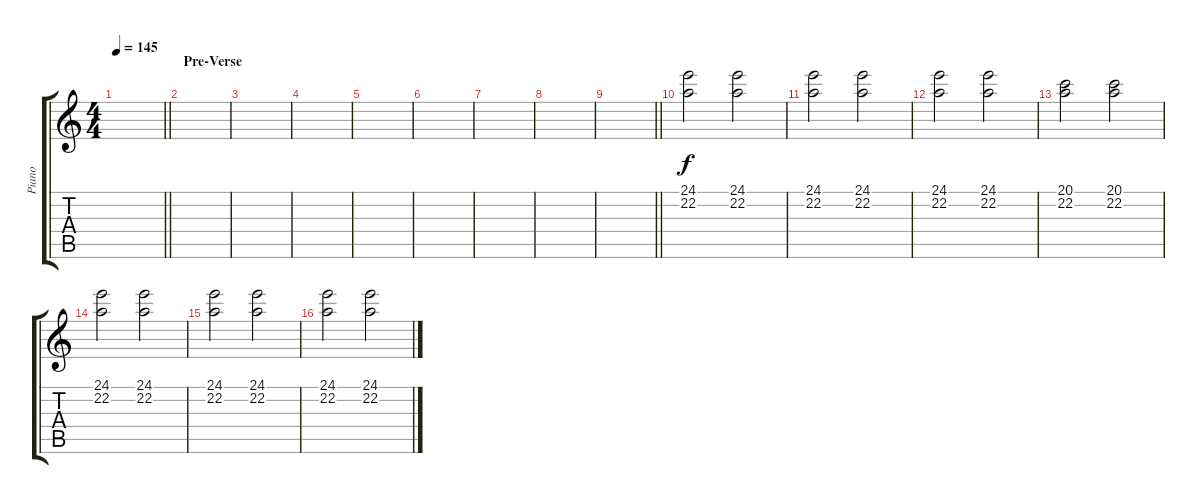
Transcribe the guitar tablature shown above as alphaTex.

\track ("Piano" "Piano") {instrument brightacousticpiano}
\staff {score tabs}
\tuning (E4 B3 G3 D3 A2 E2) {hide}
\ts (4 4)
\tempo 145
\clef g2
\barLineRight lightlight
\ks c
|
\section ("" "Pre-Verse")
|
|
|
|
|
|
|
\barLineRight lightlight
|
(24.1 22.2).2 (24.1 22.2).2 |
(24.1 22.2).2 (24.1 22.2).2 |
(24.1 22.2).2 (24.1 22.2).2 |
(20.1 22.2).2 (20.1 22.2).2 |
(24.1 22.2).2 (24.1 22.2).2 |
(24.1 22.2).2 (24.1 22.2).2 |
(24.1 22.2).2 (24.1 22.2).2
